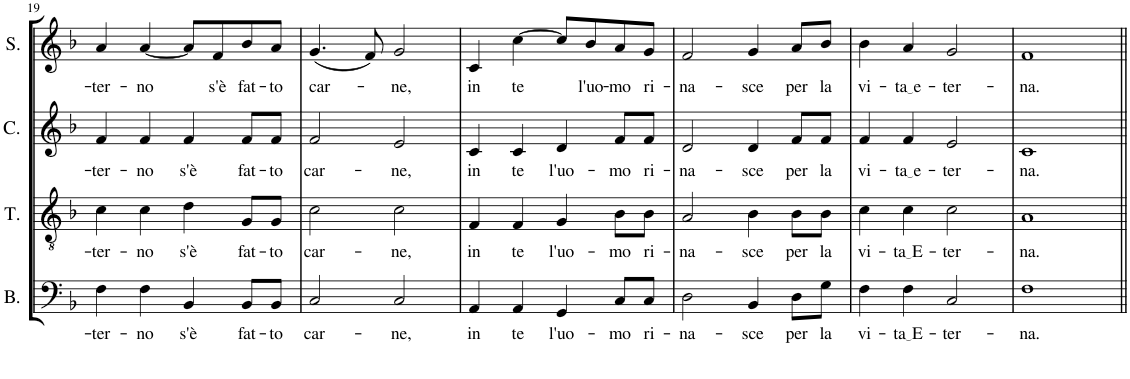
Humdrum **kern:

**kern	**text	**kern	**text	**kern	**text	**kern	**text
*part4	*part4	*part3	*part3	*part2	*part2	*part1	*part1
*staff4	*staff4	*staff3	*staff3	*staff2	*staff2	*staff1	*staff1
*I"B.	*	*I"T.	*	*I"C.	*	*I"S.	*
*I'B.	*	*I'T.	*	*I'C.	*	*I'S.	*
!!LO:PB:g=z
*clefF4	*	*clefGv2	*	*clefG2	*	*clefG2	*
*k[b-]	*	*k[b-]	*	*k[b-]	*	*k[b-]	*
*M4/4	*	*M4/4	*	*M4/4	*	*M4/4	*
=19	=19	=19	=19	=19	=19	=19	=19
!	!LO:LY:b	!	!LO:LY:b	!	!LO:LY:b	!	!LO:LY:b
4F\	-ter-	4c\	-ter-	4f/	-ter-	4a/	-ter-
!	!LO:LY:b	!	!LO:LY:b	!	!LO:LY:b	!	!LO:LY:b
4F\	-no	4c\	-no	4f/	-no	[4a/	-no
!	!LO:LY:b	!	!LO:LY:b	!	!LO:LY:b	!	!
4BB-/	s'è	4d\	s'è	4f/	s'è	8a/L]	.
!	!	!	!	!	!	!	!LO:LY:b
.	.	.	.	.	.	8f/	s'è
!	!LO:LY:b	!	!LO:LY:b	!	!LO:LY:b	!	!LO:LY:b
8BB-/L	fat-	8G/L	fat-	8f/L	fat-	8b-/	fat-
!	!LO:LY:b	!	!LO:LY:b	!	!LO:LY:b	!	!LO:LY:b
8BB-/J	-to	8G/J	-to	8f/J	-to	8a/J	-to
=20	=20	=20	=20	=20	=20	=20	=20
!	!LO:LY:b	!	!LO:LY:b	!	!LO:LY:b	!	!LO:LY:b
2C/	car-	2c\	car-	2f/	car-	(4.g/	car-
.	.	.	.	.	.	8f/)	.
!	!LO:LY:b	!	!LO:LY:b	!	!LO:LY:b	!	!LO:LY:b
2C/	-ne,	2c\	-ne,	2e/	-ne,	2g/	-ne,
=21	=21	=21	=21	=21	=21	=21	=21
!	!LO:LY:b	!	!LO:LY:b	!	!LO:LY:b	!	!LO:LY:b
4AA/	in	4F/	in	4c/	in	4c/	in
!	!LO:LY:b	!	!LO:LY:b	!	!LO:LY:b	!	!LO:LY:b
4AA/	te	4F/	te	4c/	te	[4cc\	te
!	!LO:LY:b	!	!LO:LY:b	!	!LO:LY:b	!	!
4GG/	l'uo-	4G/	l'uo-	4d/	l'uo-	8cc/L]	.
!	!	!	!	!	!	!	!LO:LY:b
.	.	.	.	.	.	8b-/	l'uo-
!	!LO:LY:b	!	!LO:LY:b	!	!LO:LY:b	!	!LO:LY:b
8C/L	-mo	8B-\L	-mo	8f/L	-mo	8a/	-mo
!	!LO:LY:b	!	!LO:LY:b	!	!LO:LY:b	!	!LO:LY:b
8C/J	ri-	8B-\J	ri-	8f/J	ri-	8g/J	ri-
=22	=22	=22	=22	=22	=22	=22	=22
!	!LO:LY:b	!	!LO:LY:b	!	!LO:LY:b	!	!LO:LY:b
2D\	-na-	2A/	-na-	2d/	-na-	2f/	-na-
!	!LO:LY:b	!	!LO:LY:b	!	!LO:LY:b	!	!LO:LY:b
4BB-/	-sce	4B-\	-sce	4d/	-sce	4g/	-sce
!	!LO:LY:b	!	!LO:LY:b	!	!LO:LY:b	!	!LO:LY:b
8D\L	per	8B-\L	per	8f/L	per	8a/L	per
!	!LO:LY:b	!	!LO:LY:b	!	!LO:LY:b	!	!LO:LY:b
8G\J	la	8B-\J	la	8f/J	la	8b-/J	la
=23	=23	=23	=23	=23	=23	=23	=23
!	!LO:LY:b	!	!LO:LY:b	!	!LO:LY:b	!	!LO:LY:b
4F\	vi-	4c\	vi-	4f/	vi-	4b-\	vi-
!	!LO:LY:b	!	!LO:LY:b	!	!LO:LY:b	!	!LO:LY:b
4F\	ta E	4c\	ta E	4f/	ta e	4a/	ta e
!	!LO:LY:b	!	!LO:LY:b	!	!LO:LY:b	!	!LO:LY:b
2C/	-ter-	2c\	-ter-	2e/	-ter-	2g/	-ter-
=24	=24	=24	=24	=24	=24	=24	=24
!	!LO:LY:b	!	!LO:LY:b	!	!LO:LY:b	!	!LO:LY:b
1F	-na.	1A	-na.	1c	-na.	1f	-na.
=||	=||	=||	=||	=||	=||	=||	=||
*-	*-	*-	*-	*-	*-	*-	*-
